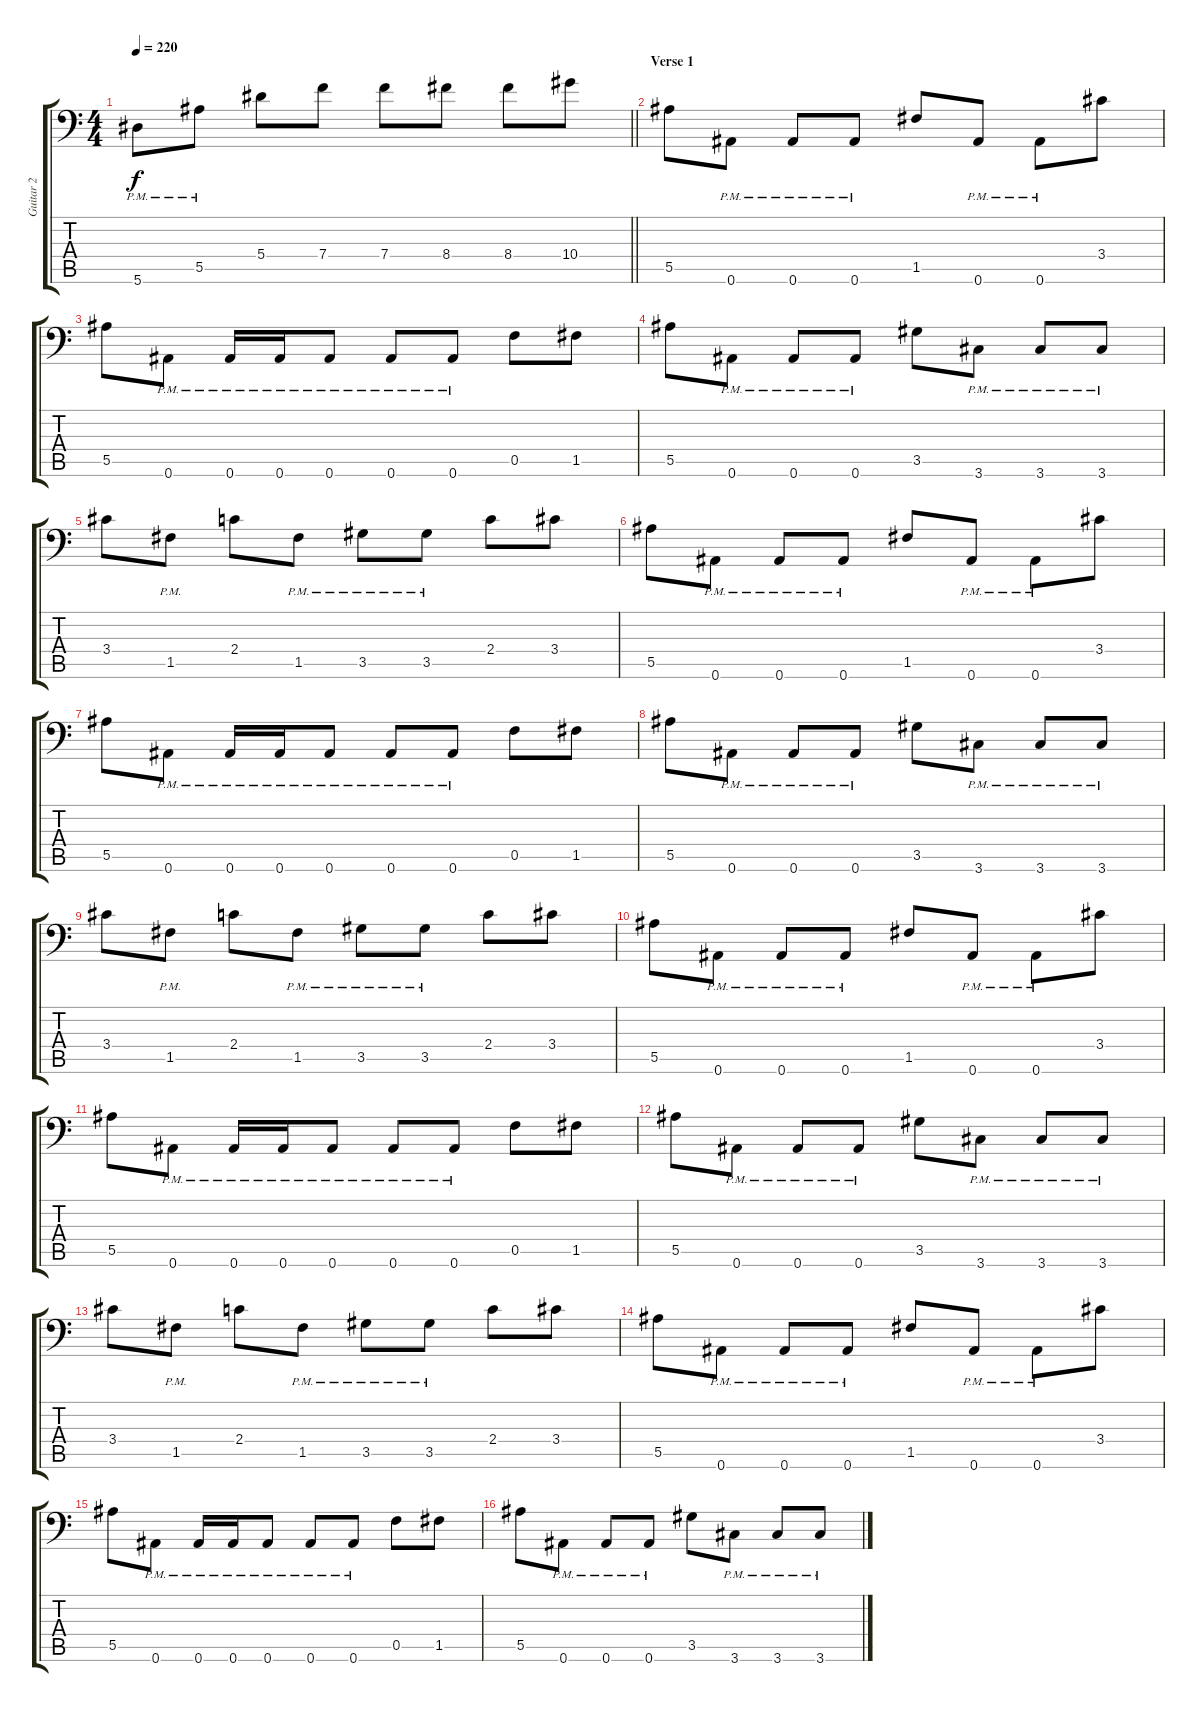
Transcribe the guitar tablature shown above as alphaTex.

\track ("Guitar 2" "Guitar 2") {instrument overdrivenguitar}
\staff {score tabs}
\tuning (C4 G3 Eb3 Bb2 F2 Bb1) {hide}
\ts (4 4)
\tempo 220
\clef f4
\barLineRight lightlight
\ks c
5.6{pm}.8{dy f} 5.5{pm}.8 5.4.8 7.4.8 7.4.8 8.4.8 8.4.8 10.4.8 |
\section ("" "Verse 1")
5.5.8 0.6{pm}.8 0.6{pm}.8 0.6{pm}.8 1.5.8 0.6{pm}.8 0.6{pm}.8 3.4.8 |
5.5.8 0.6{pm}.8 0.6{pm}.16 0.6{pm}.16 0.6{pm}.8 0.6{pm}.8 0.6{pm}.8 0.5.8 1.5.8 |
5.5.8 0.6{pm}.8 0.6{pm}.8 0.6{pm}.8 3.5.8 3.6{pm}.8 3.6{pm}.8 3.6{pm}.8 |
3.4.8 1.5{pm}.8 2.4.8 1.5{pm}.8 3.5{pm}.8 3.5{pm}.8 2.4.8 3.4.8 |
5.5.8 0.6{pm}.8 0.6{pm}.8 0.6{pm}.8 1.5.8 0.6{pm}.8 0.6{pm}.8 3.4.8 |
5.5.8 0.6{pm}.8 0.6{pm}.16 0.6{pm}.16 0.6{pm}.8 0.6{pm}.8 0.6{pm}.8 0.5.8 1.5.8 |
5.5.8 0.6{pm}.8 0.6{pm}.8 0.6{pm}.8 3.5.8 3.6{pm}.8 3.6{pm}.8 3.6{pm}.8 |
3.4.8 1.5{pm}.8 2.4.8 1.5{pm}.8 3.5{pm}.8 3.5{pm}.8 2.4.8 3.4.8 |
5.5.8 0.6{pm}.8 0.6{pm}.8 0.6{pm}.8 1.5.8 0.6{pm}.8 0.6{pm}.8 3.4.8 |
5.5.8 0.6{pm}.8 0.6{pm}.16 0.6{pm}.16 0.6{pm}.8 0.6{pm}.8 0.6{pm}.8 0.5.8 1.5.8 |
5.5.8 0.6{pm}.8 0.6{pm}.8 0.6{pm}.8 3.5.8 3.6{pm}.8 3.6{pm}.8 3.6{pm}.8 |
3.4.8 1.5{pm}.8 2.4.8 1.5{pm}.8 3.5{pm}.8 3.5{pm}.8 2.4.8 3.4.8 |
5.5.8 0.6{pm}.8 0.6{pm}.8 0.6{pm}.8 1.5.8 0.6{pm}.8 0.6{pm}.8 3.4.8 |
5.5.8 0.6{pm}.8 0.6{pm}.16 0.6{pm}.16 0.6{pm}.8 0.6{pm}.8 0.6{pm}.8 0.5.8 1.5.8 |
5.5.8 0.6{pm}.8 0.6{pm}.8 0.6{pm}.8 3.5.8 3.6{pm}.8 3.6{pm}.8 3.6{pm}.8
